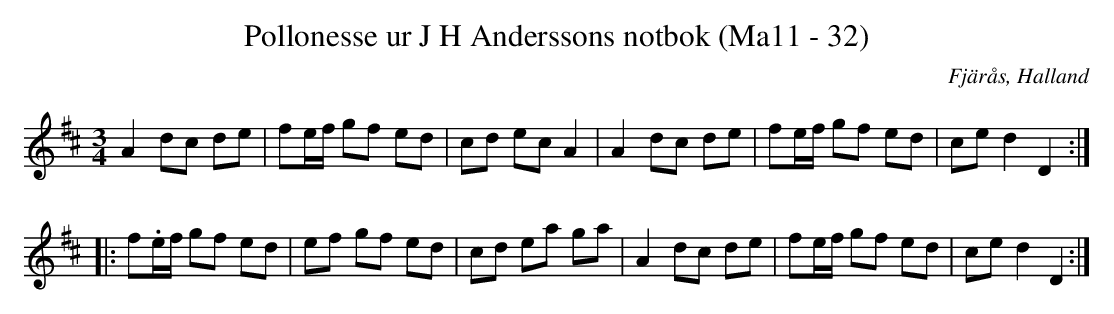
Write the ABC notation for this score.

X:1
T:Pollonesse ur J H Anderssons notbok (Ma11 - 32)
O:Fjärås, Halland
M:3/4
L:1/8
K:D
A2 dc de|fe/f/ gf ed|cd ec A2|A2 dc de|fe/f/ gf ed|ce d2 D2:|
|:f.e/f/ gf ed|ef gf ed|cd ea ga|A2 dc de|fe/f/ gf ed|ce d2 D2:|
